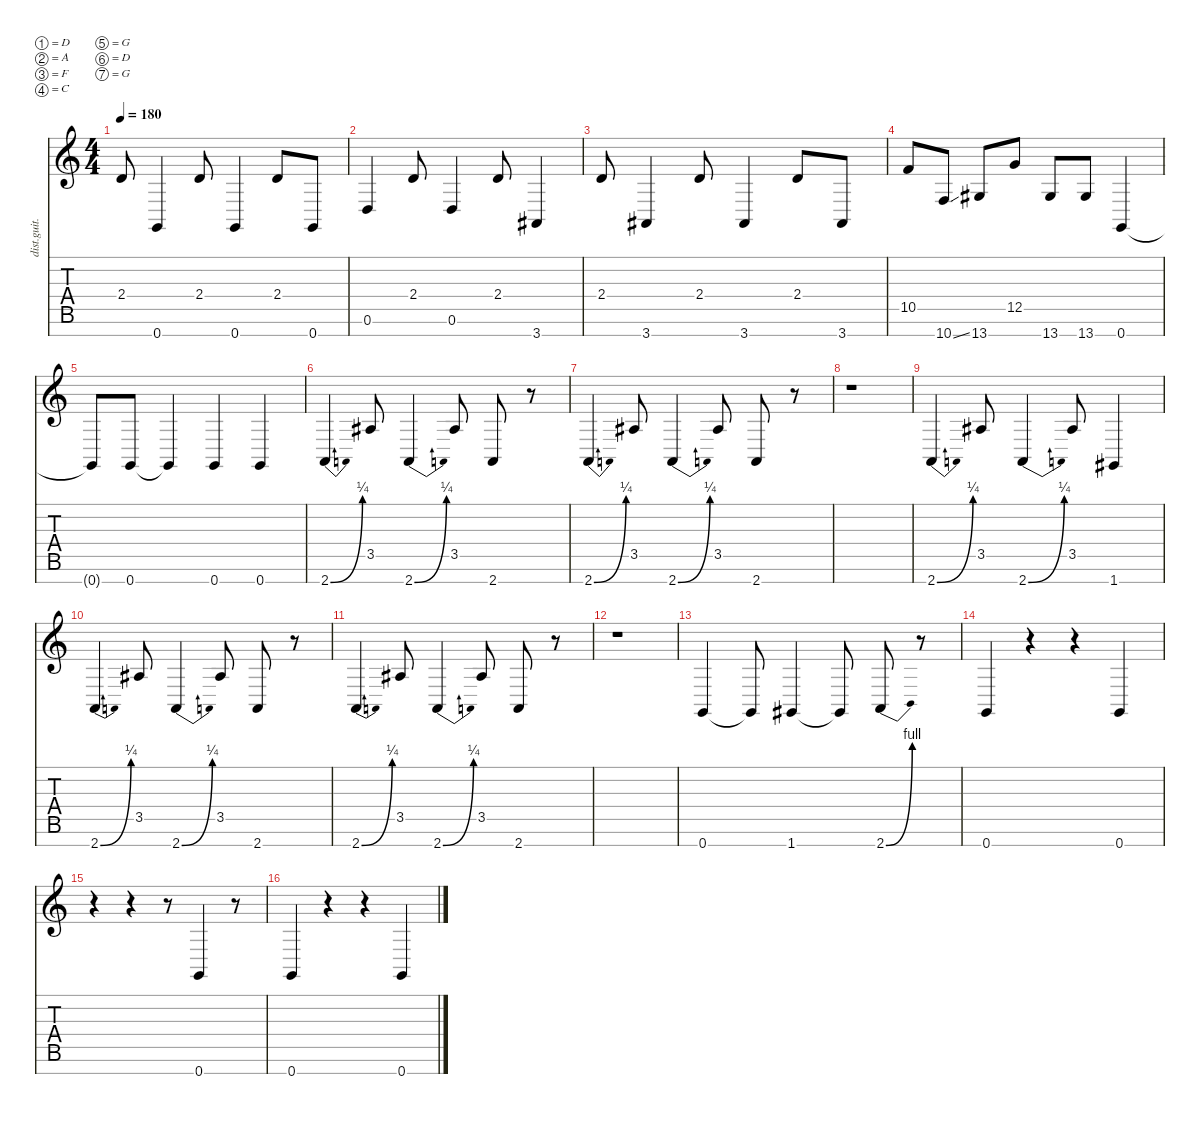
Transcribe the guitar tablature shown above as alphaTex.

\defaultSystemsLayout 4
\hideDynamics
\bracketExtendMode nobrackets
\otherSystemsTrackNameOrientation horizontal
\track ("Distortion Guitar" "dist.guit.") {instrument distortionguitar}
\staff {score tabs}
\tuning (D4 A3 F3 C3 G2 D2 G1)
\ts (4 4)
\tempo 180
\clef g2
\ks c
2.4.8{dy mf beam Up} 0.7.4{beam Up} 2.4.8{beam Up} 0.7.4{beam Up} 2.4.8{beam Up} 0.7.8{beam Up} |
0.6.4{beam Up} 2.4.8{beam Up} 0.6.4{beam Up} 2.4.8{beam Up} 3.7{acc #}.4{beam Up} |
2.4.8{beam Up} 3.7{acc #}.4{beam Up} 2.4.8{beam Up} 3.7{acc #}.4{beam Up} 2.4.8{beam Up} 3.7{acc #}.8{beam Up} |
10.5.8{beam Up} 10.7{ss}.8{beam Up} 13.7{acc #}.8{beam Up} 12.5.8{beam Up} 13.7{acc #}.8{beam Up} 13.7{acc #}.8{beam Up} 0.7.4{beam Up} |
0.7{t}.8{beam Up} 0.7.8{beam Up} 0.7{t}.4{beam Up} 0.7.4{beam Up} 0.7.4{beam Up} |
2.7{be (bend 0 0 14.399999999999999 1)}.4{beam Up} 3.5{acc #}.8{beam Up} 2.7{be (bend 0 0 14.399999999999999 1)}.4{beam Up} 3.5{acc #}.8{beam Up} 2.7.8{beam Up} r.8{beam Up} |
2.7{be (bend 0 0 14.399999999999999 1)}.4{beam Up} 3.5{acc #}.8{beam Up} 2.7{be (bend 0 0 14.399999999999999 1)}.4{beam Up} 3.5{acc #}.8{beam Up} 2.7.8{beam Up} r.8{beam Up} |
r.1{beam Down} |
2.7{be (bend 0 0 14.399999999999999 1)}.4{beam Up} 3.5{acc #}.8{beam Up} 2.7{be (bend 0 0 14.399999999999999 1)}.4{beam Up} 3.5{acc #}.8{beam Up} 1.7{acc #}.4{beam Up} |
2.7{be (bend 0 0 14.399999999999999 1)}.4{beam Up} 3.5{acc #}.8{beam Up} 2.7{be (bend 0 0 14.399999999999999 1)}.4{beam Up} 3.5{acc #}.8{beam Up} 2.7.8{beam Up} r.8{beam Up} |
2.7{be (bend 0 0 14.399999999999999 1)}.4{beam Up} 3.5{acc #}.8{beam Up} 2.7{be (bend 0 0 14.399999999999999 1)}.4{beam Up} 3.5{acc #}.8{beam Up} 2.7.8{beam Up} r.8{beam Up} |
r.1{beam Down} |
0.7.4{beam Up} 0.7{t}.8{beam Up} 1.7{acc #}.4{beam Up} 1.7{t acc #}.8{beam Up} 2.7{be (bend 0 0 15 4)}.8{beam Up} r.8{beam Up} |
0.7.4{beam Up} r.4{beam Up} r.4{beam Up} 0.7.4{beam Up} |
r.4{beam Down} r.4{beam Down} r.8{beam Down} 0.7.4{beam Up} r.8{beam Up} |
0.7.4{beam Up} r.4{beam Up} r.4{beam Up} 0.7.4{beam Up}
